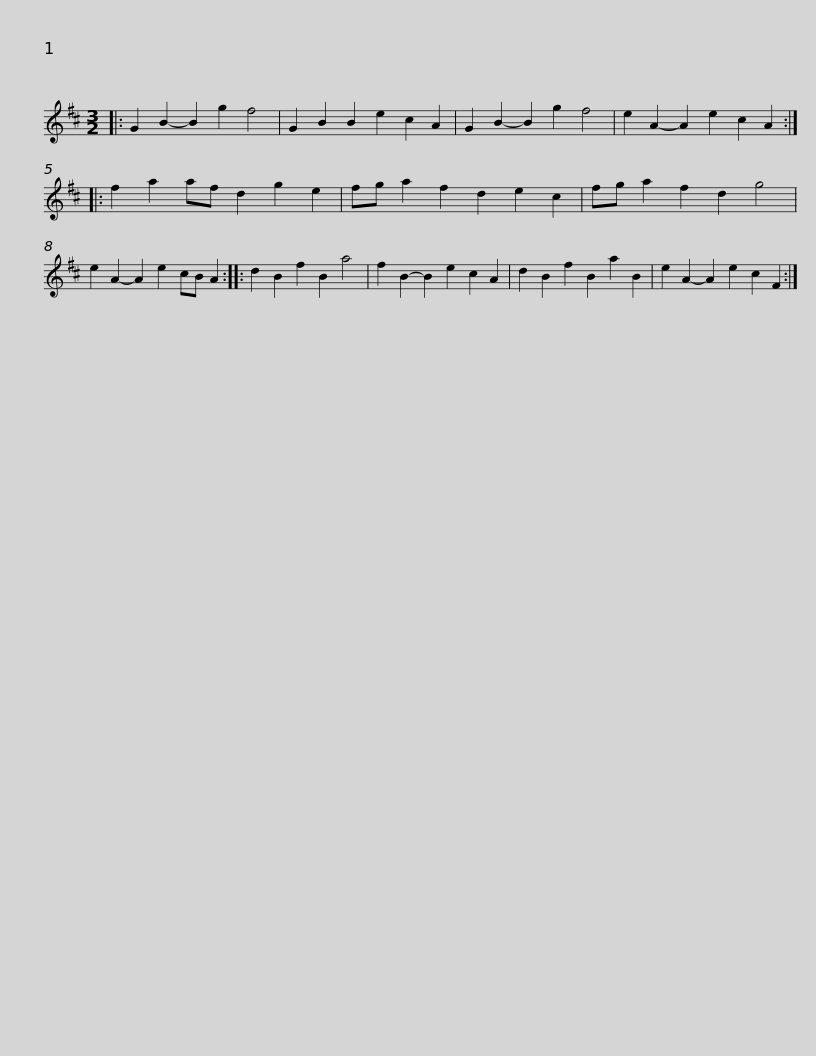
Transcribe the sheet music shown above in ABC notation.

X:1
L:1/8
M:3/2
I:linebreak $
K:Bmin
V:1 treble
V:1
|: G2 B2- B2 g2 f4 | G2 B2 B2 e2 c2 A2 | G2 B2- B2 g2 f4 | e2 A2- A2 e2 c2 A2 :: f2 a2 af d2 g2 e2 | %5
 fg a2 f2 d2 e2 c2 |$ fg a2 f2 d2 g4 | e2 A2- A2 e2 cB A2 :: d2 B2 f2 B2 a4 | f2 B2- B2 e2 c2 A2 | %10
 d2 B2 f2 B2 a2 B2 | e2 A2- A2 e2 c2 F2 :| %12
